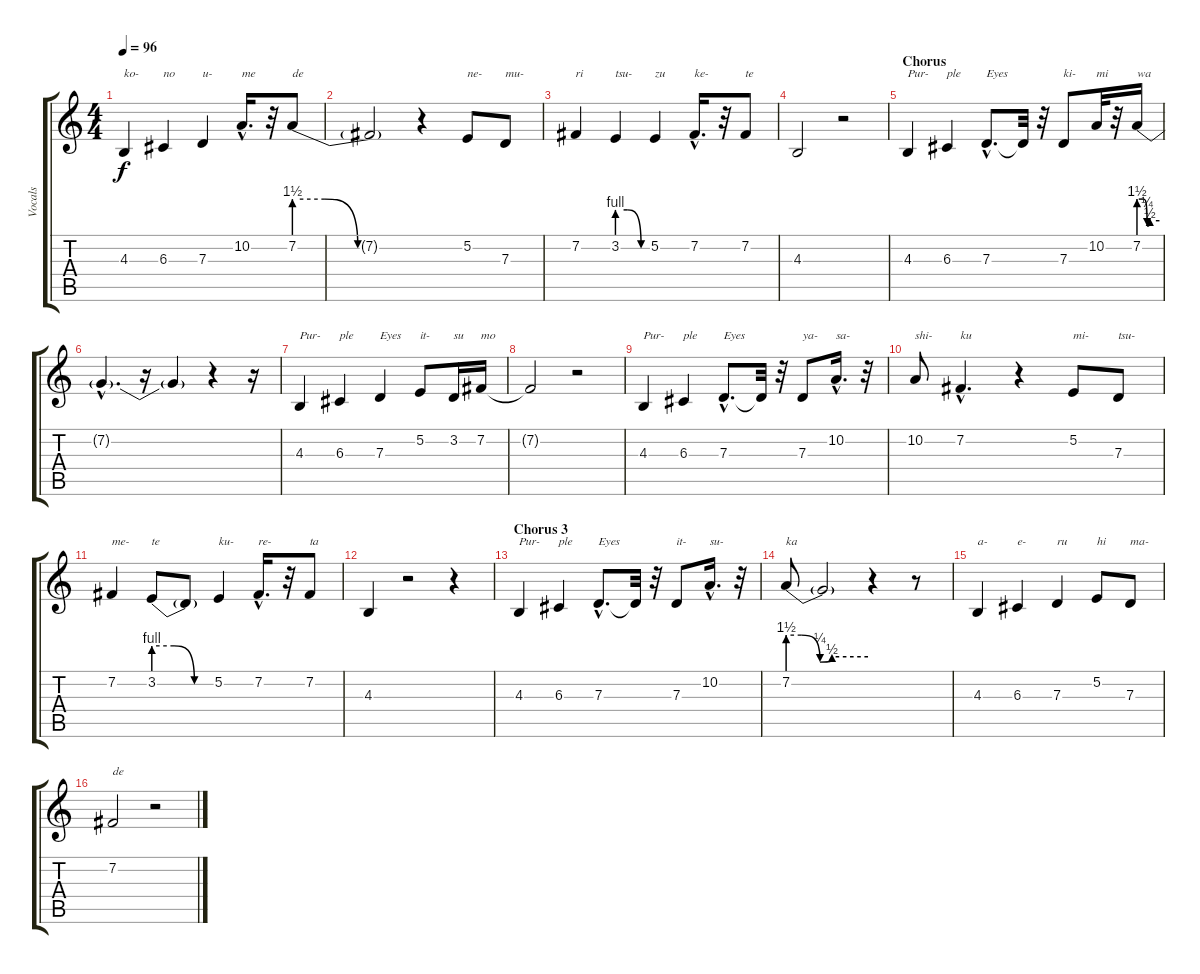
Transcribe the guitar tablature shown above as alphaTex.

\track ("Vocals" "Vocals") {instrument lead6voice}
\staff {score tabs}
\tuning (E4 B3 G3 D3 A2 E2) {hide}
\ts (4 4)
\tempo 96
\clef g2
\ks c
4.3.4{txt "ko-" dy f} 6.3.4{txt "no"} 7.3.4{txt "u-"} 10.2{hac}.16{d txt "me"} r.32 7.2{be (custom 0 6 15 6 31 0 60 0)}.8{txt "de"} |
7.2{t}.2 r.4 5.2.8{txt "ne-"} 7.3.8{txt "mu-"} |
7.2.4{txt "ri"} 3.2{be (custom 0 4 20 4 48 0 60 0)}.4{txt "tsu-"} 5.2.4{txt "zu"} 7.2{hac}.16{d txt "ke-"} r.32 7.2.8{txt "te"} |
4.3.2 r.2 |
\section ("" "Chorus")
4.3.4{txt "Pur-"} 6.3.4{txt "ple"} 7.3{hac}.8{d txt "Eyes"} 7.3{t}.32 r.32 7.3.8{txt "ki-"} 10.2.32{txt "mi"} r.32 7.2{be (custom 0 6 14 6 24 1 32 2 60 2)}.16{txt "wa"} |
7.2{hac t}.4{d} r.16 7.2{t}.4 r.4 r.16 |
4.3.4{txt "Pur-"} 6.3.4{txt "ple"} 7.3.4{txt "Eyes"} 5.2.8{txt "it-"} 3.2.16{txt "su"} 7.2.16{txt "mo"} |
7.2{t}.2 r.2 |
4.3.4{txt "Pur-"} 6.3.4{txt "ple"} 7.3{hac}.8{d txt "Eyes"} 7.3{t}.32 r.32 7.3.8{txt "ya-"} 10.2{hac}.16{d txt "sa-"} r.32 |
10.2.8{txt "shi-"} 7.2{hac}.4{d txt "ku"} r.4 5.2.8{txt "mi-"} 7.3.8{txt "tsu-"} |
7.2.4{txt "me-"} 3.2{be (custom 0 4 20 4 40 0 60 0)}.8{txt "te"} 3.2{t}.8 5.2.4{txt "ku-"} 7.2{hac}.16{d txt "re-"} r.32 7.2.8{txt "ta"} |
4.3.4 r.2 r.4 |
\section ("" "Chorus 3")
4.3.4{txt "Pur-"} 6.3.4{txt "ple"} 7.3{hac}.8{d txt "Eyes"} 7.3{t}.32 r.32 7.3.8{txt "it-"} 10.2{hac}.16{d txt "su-"} r.32 |
7.2{be (custom 0 6 10 6 24 1 33 2 60 2)}.8{txt "ka"} 7.2{t}.2 r.4 r.8 |
4.3.4{txt "a-"} 6.3.4{txt "e-"} 7.3.4{txt "ru"} 5.2.8{txt "hi"} 7.3.8{txt "ma-"} |
7.2.2{txt "de"} r.2
